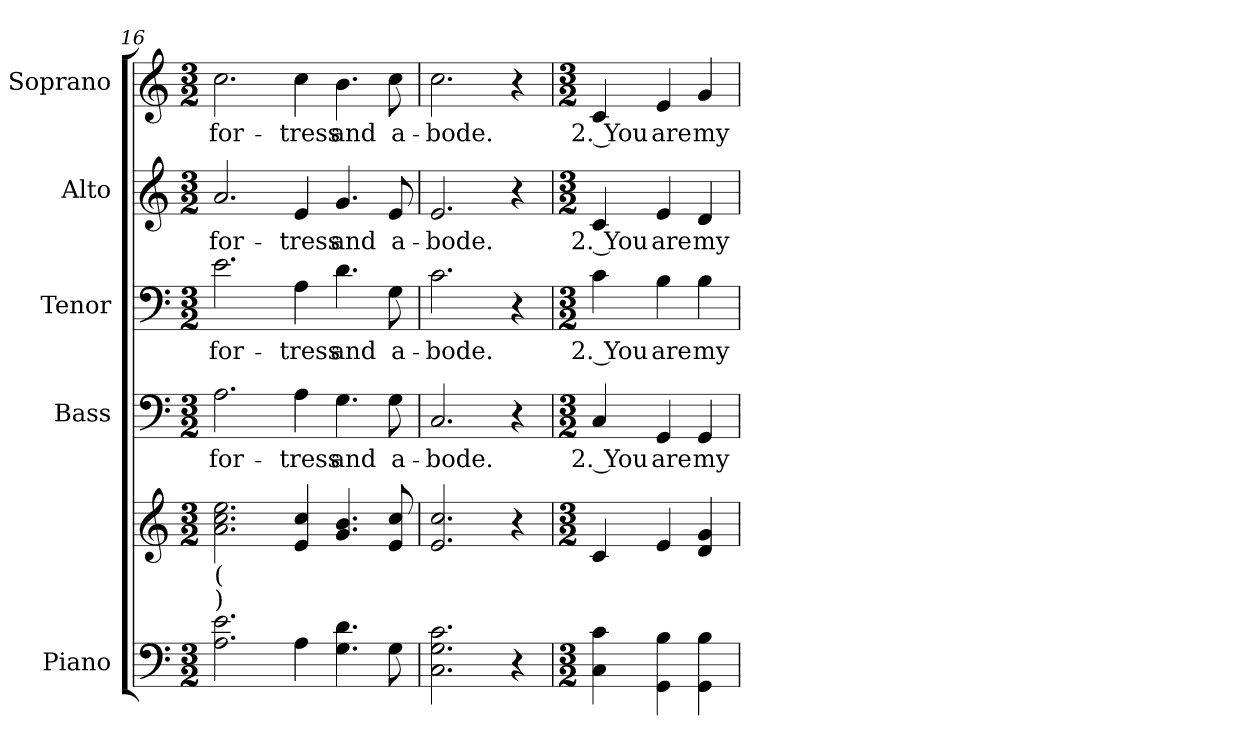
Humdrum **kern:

**kern	**kern	**kern	**text	**kern	**text	**kern	**text	**kern	**text
*part5	*part5	*part4	*part4	*part3	*part3	*part2	*part2	*part1	*part1
*staff6	*staff5	*staff4	*staff4	*staff3	*staff3	*staff2	*staff2	*staff1	*staff1
*I"Piano	*	*I"Bass	*	*I"Tenor	*	*I"Alto	*	*I"Soprano	*
*I'Pno.	*	*I'B.	*	*I'T.	*	*I'A.	*	*I'S.	*
!!LO:PB:g=z
*clefF4	*clefG2	*clefF4	*	*clefF4	*	*clefG2	*	*clefG2	*
*k[]	*k[]	*k[]	*	*k[]	*	*k[]	*	*k[]	*
*C:	*C:	*C:	*	*C:	*	*C:	*	*C:	*
*M3/2	*M3/2	*M3/2	*	*M3/2	*	*M3/2	*	*M3/2	*
=16	=16	=16	=16	=16	=16	=16	=16	=16	=16
!	!	!	!LO:LY:b:color=#000000	!	!	!	!	!	!
!	!	!	!	!	!LO:LY:b:color=#000000	!	!	!	!
!	!	!	!	!	!	!	!LO:LY:b:color=#000000	!	!
!	!LO:TX:b:t=(	!	!	!	!	!	!	!	!
!	!LO:TX:b:t=)	!	!	!	!	!	!	!	!
!	!	!	!	!	!	!	!	!	!LO:LY:b:color=#000000
2.Ai\ 2.ei	2.ai\ 2.cci 2.eei	2.Ai\	for-	2.ei\	for-	2.ai/	for-	2.cci\	for-
!	!	!	!LO:LY:b:color=#000000	!	!	!	!	!	!
!	!	!	!	!	!LO:LY:b:color=#000000	!	!	!	!
!	!	!	!	!	!	!	!LO:LY:b:color=#000000	!	!
!	!	!	!	!	!	!	!	!	!LO:LY:b:color=#000000
4Ai\	4ei/ 4cci	4Ai\	-tress	4Ai\	-tress	4ei/	-tress	4cci\	-tress
!	!	!	!LO:LY:b:color=#000000	!	!	!	!	!	!
!	!	!	!	!	!LO:LY:b:color=#000000	!	!	!	!
!	!	!	!	!	!	!	!LO:LY:b:color=#000000	!	!
!	!	!	!	!	!	!	!	!	!LO:LY:b:color=#000000
4.Gi\ 4.di	4.gi/ 4.bi	4.Gi\	and	4.di\	and	4.gi/	and	4.bi\	and
!	!	!	!LO:LY:b:color=#000000	!	!	!	!	!	!
!	!	!	!	!	!LO:LY:b:color=#000000	!	!	!	!
!	!	!	!	!	!	!	!LO:LY:b:color=#000000	!	!
!	!	!	!	!	!	!	!	!	!LO:LY:b:color=#000000
8Gi\	8ei/ 8cci	8Gi\	a-	8Gi\	a-	8ei/	a-	8cci\	a-
=17	=17	=17	=17	=17	=17	=17	=17	=17	=17
!	!	!	!LO:LY:b:color=#000000	!	!	!	!	!	!
!	!	!	!	!	!LO:LY:b:color=#000000	!	!	!	!
!	!	!	!	!	!	!	!LO:LY:b:color=#000000	!	!
!	!	!	!	!	!	!	!	!	!LO:LY:b:color=#000000
2.Ci\ 2.Gi 2.ci	2.ei/ 2.cci	2.Ci/	-bode.	2.ci\	-bode.	2.ei/	-bode.	2.cci\	-bode.
4r	4r	4r	.	4r	.	4r	.	4r	.
=18	=18	=18	=18	=18	=18	=18	=18	=18	=18
*M3/2	*M3/2	*M3/2	*	*M3/2	*	*M3/2	*	*M3/2	*
!	!	!	!LO:LY:b:color=#000000	!	!	!	!	!	!
!	!	!	!	!	!LO:LY:b:color=#000000	!	!	!	!
!	!	!	!	!	!	!	!LO:LY:b:color=#000000	!	!
!	!	!	!	!	!	!	!	!	!LO:LY:b:color=#000000
4Ci\ 4ci	4ci/	4Ci/	2. You	4ci\	2. You	4ci/	2. You	4ci/	2. You
!	!	!	!LO:LY:b:color=#000000	!	!	!	!	!	!
!	!	!	!	!	!LO:LY:b:color=#000000	!	!	!	!
!	!	!	!	!	!	!	!LO:LY:b:color=#000000	!	!
!	!	!	!	!	!	!	!	!	!LO:LY:b:color=#000000
4GGi\ 4Bi	4ei/	4GGi/	are	4Bi\	are	4ei/	are	4ei/	are
!	!	!	!LO:LY:b:color=#000000	!	!	!	!	!	!
!	!	!	!	!	!LO:LY:b:color=#000000	!	!	!	!
!	!	!	!	!	!	!	!LO:LY:b:color=#000000	!	!
!	!	!	!	!	!	!	!	!	!LO:LY:b:color=#000000
4GGi\ 4Bi	4di/ 4gi	4GGi/	my	4Bi\	my	4di/	my	4gi/	my
=	=	=	=	=	=	=	=	=	=
*-	*-	*-	*-	*-	*-	*-	*-	*-	*-
